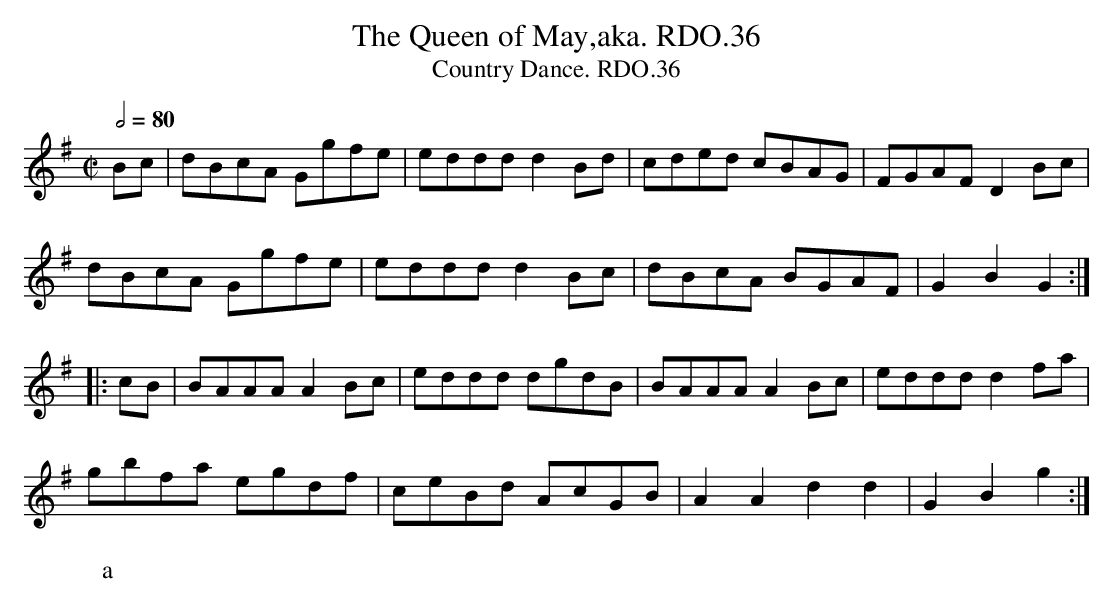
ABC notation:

X:1
T:Queen of May,aka. RDO.36, The
T:Country Dance. RDO.36
M:C|
L:1/8
Q:1/2=80
W:a
K:G
Bc|dBcA Ggfe|eddd d2Bd|cded cBAG|FGAF D2Bc|
dBcA Ggfe|eddd d2Bc|dBcA BGAF|G2B2G2:|
|:cB|BAAA A2Bc|eddd dgdB|BAAA A2Bc|eddd d2fa|
gbfa egdf|ceBd AcGB|A2A2d2d2|G2B2g2:|
